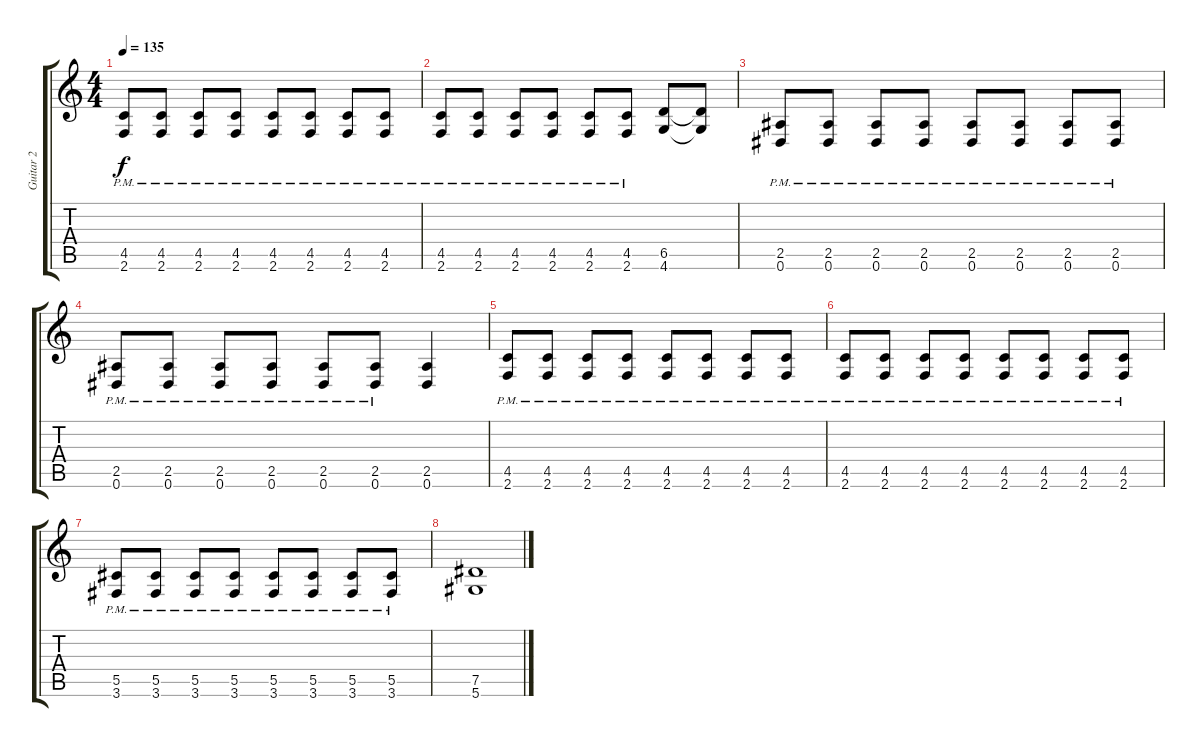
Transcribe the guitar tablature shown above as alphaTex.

\track ("Guitar 2" "Guitar 2") {instrument distortionguitar}
\staff {score tabs}
\tuning (Eb4 Bb3 Gb3 Db3 Ab2 Eb2) {hide}
\ts (4 4)
\tempo 135
\clef g2
\ks c
(4.5{pm} 2.6{pm}).8{dy f} (4.5{pm} 2.6{pm}).8 (4.5{pm} 2.6{pm}).8 (4.5{pm} 2.6{pm}).8 (4.5{pm} 2.6{pm}).8 (4.5{pm} 2.6{pm}).8 (4.5{pm} 2.6{pm}).8 (4.5{pm} 2.6{pm}).8 |
(4.5{pm} 2.6{pm}).8 (4.5{pm} 2.6{pm}).8 (4.5{pm} 2.6{pm}).8 (4.5{pm} 2.6{pm}).8 (4.5{pm} 2.6{pm}).8 (4.5{pm} 2.6{pm}).8 (6.5 4.6).8 (6.5{t} 4.6{t}).8 |
(2.5{pm} 0.6{pm}).8 (2.5{pm} 0.6{pm}).8 (2.5{pm} 0.6{pm}).8 (2.5{pm} 0.6{pm}).8 (2.5{pm} 0.6{pm}).8 (2.5{pm} 0.6{pm}).8 (2.5{pm} 0.6{pm}).8 (2.5{pm} 0.6{pm}).8 |
(2.5{pm} 0.6{pm}).8 (2.5{pm} 0.6{pm}).8 (2.5{pm} 0.6{pm}).8 (2.5{pm} 0.6{pm}).8 (2.5{pm} 0.6{pm}).8 (2.5{pm} 0.6{pm}).8 (2.5 0.6).4 |
(4.5{pm} 2.6{pm}).8 (4.5{pm} 2.6{pm}).8 (4.5{pm} 2.6{pm}).8 (4.5{pm} 2.6{pm}).8 (4.5{pm} 2.6{pm}).8 (4.5{pm} 2.6{pm}).8 (4.5{pm} 2.6{pm}).8 (4.5{pm} 2.6{pm}).8 |
(4.5{pm} 2.6{pm}).8 (4.5{pm} 2.6{pm}).8 (4.5{pm} 2.6{pm}).8 (4.5{pm} 2.6{pm}).8 (4.5{pm} 2.6{pm}).8 (4.5{pm} 2.6{pm}).8 (4.5{pm} 2.6{pm}).8 (4.5{pm} 2.6{pm}).8 |
(5.5{pm} 3.6{pm}).8 (5.5{pm} 3.6{pm}).8 (5.5{pm} 3.6{pm}).8 (5.5{pm} 3.6{pm}).8 (5.5{pm} 3.6{pm}).8 (5.5{pm} 3.6{pm}).8 (5.5{pm} 3.6{pm}).8 (5.5{pm} 3.6{pm}).8 |
(7.5 5.6).1
